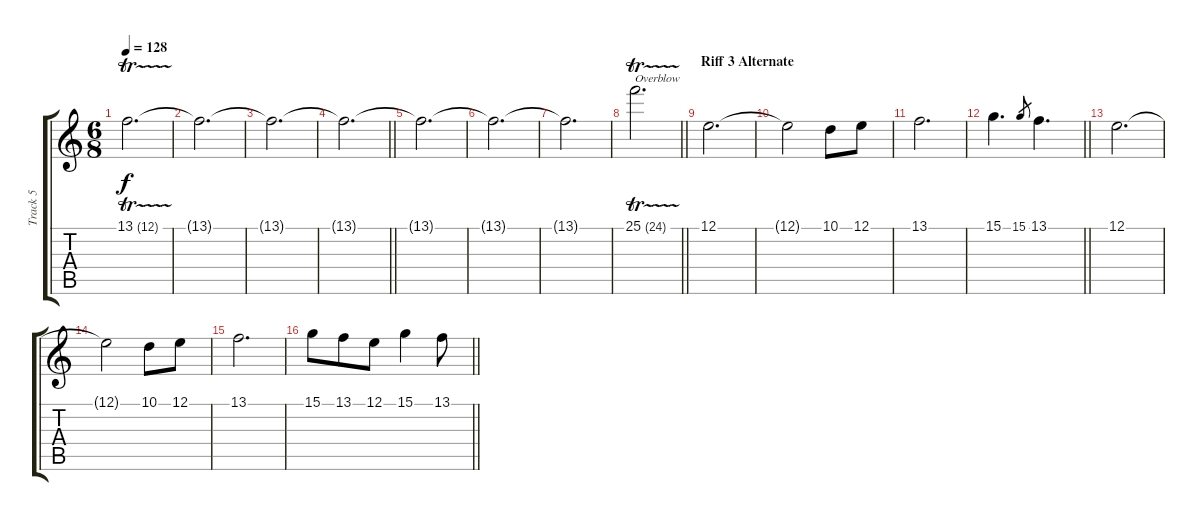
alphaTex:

\track ("Track 5" "Track 5") {instrument recorder}
\staff {score tabs}
\tuning (E4 B3 G3 D3 A2 E2) {hide}
\ts (6 8)
\tempo 128
\clef g2
\ks aminor
13.1{tr (12 32)}.2{d dy f} |
13.1{t}.2{d} |
13.1{t}.2{d} |
\barLineRight lightlight
13.1{t}.2{d} |
13.1{t}.2{d} |
13.1{t}.2{d} |
13.1{t}.2{d} |
\barLineRight lightlight
25.1{tr (24 32)}.2{d txt "Overblow"} |
\section ("" "Riff 3 Alternate")
12.1.2{d} |
12.1{t}.2 10.1.8 12.1.8 |
13.1.2{d} |
\barLineRight lightlight
15.1.4{d} 15.1.8{gr} 13.1.4{d} |
12.1.2{d} |
12.1{t}.2 10.1.8 12.1.8 |
13.1.2{d} |
\barLineRight lightlight
15.1.8 13.1.8 12.1.8 15.1.4 13.1.8
